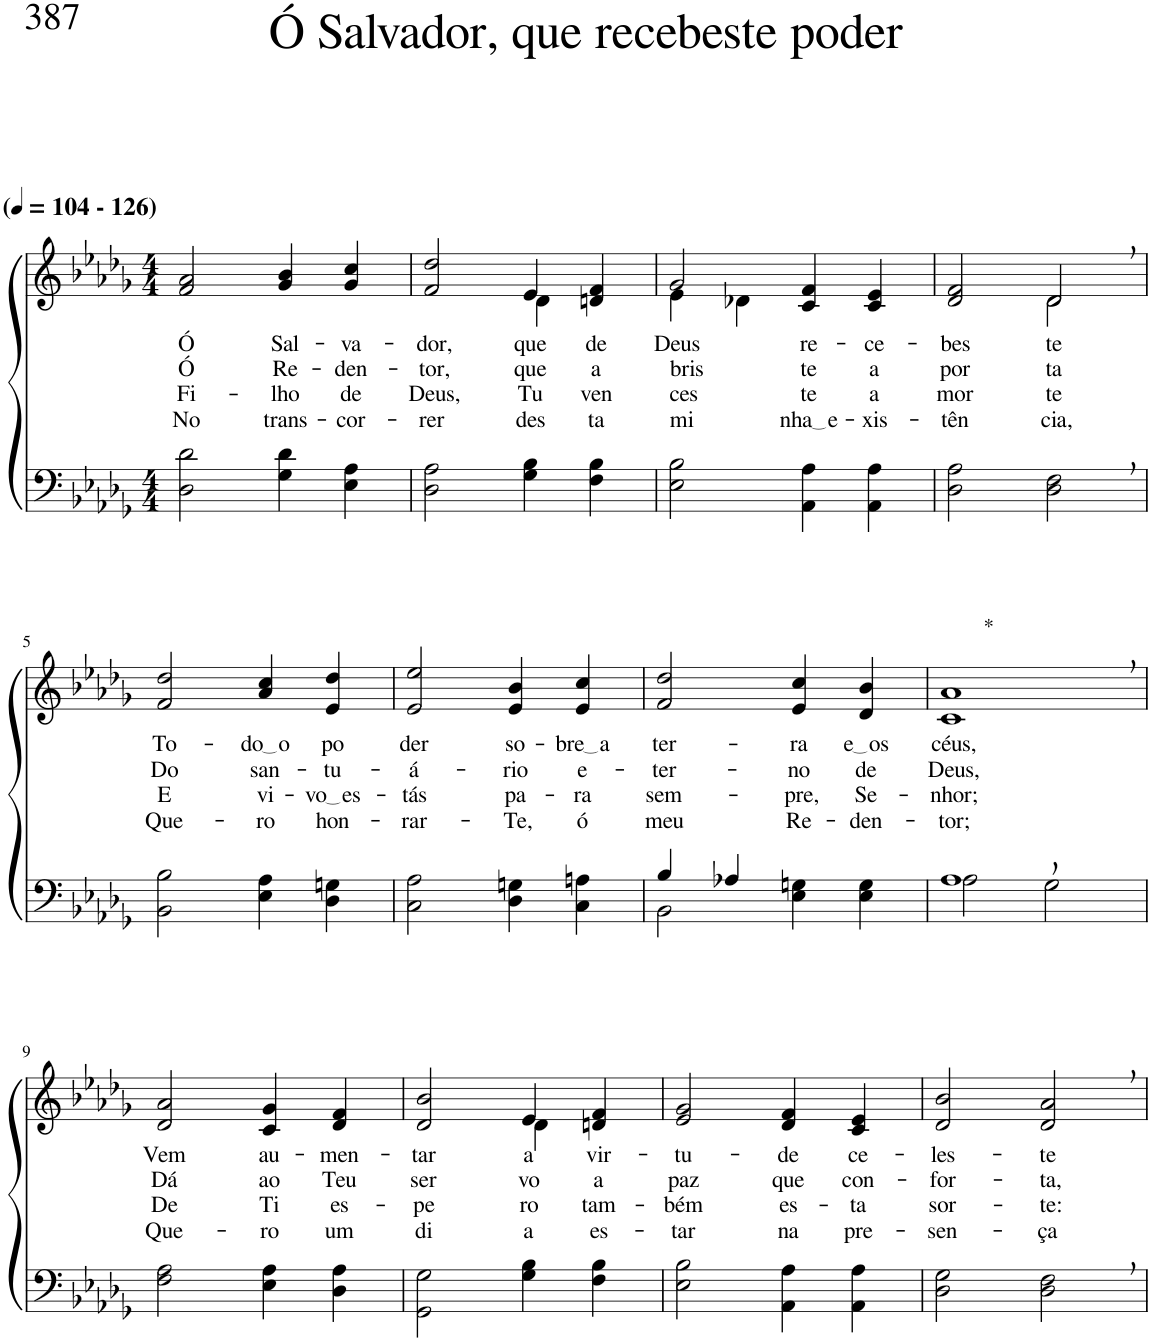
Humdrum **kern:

**kern	**kern	**text	**text	**text	**text
*part2	*part1	*part1	*part1	*part1	*part1
*staff2	*staff1	*staff1	*staff1	*staff1	*staff1
*I"Parte III e IV	*I"Parte I e II	*	*	*	*
*clefF4	*clefG2	*	*	*	*
*k[b-e-a-d-g-]	*k[b-e-a-d-g-]	*	*	*	*
*M4/4	*M4/4	*	*	*	*
*MM104	*MM104	*	*	*	*
=1	=1	=1	=1	=1	=1
!	!LO:TX:a:B:t=(	!	!	!	!
!	!LO:TX:a:B:t=- 126)	!	!	!	!
!	!	!LO:LY:b	!LO:LY:b	!LO:LY:b	!LO:LY:b
2D-\ 2d-\	2f/ 2a-/	Ó	Ó	Fi-	No
!	!	!LO:LY:b	!LO:LY:b	!LO:LY:b	!LO:LY:b
4G-\ 4d-\	4g-/ 4b-/	Sal-	Re-	-lho	trans-
!	!	!LO:LY:b	!LO:LY:b	!LO:LY:b	!LO:LY:b
4E-\ 4A-\	4g-/ 4cc/	-va-	-den-	de	-cor-
=2	=2	=2	=2	=2	=2
!	!	!LO:LY:b	!LO:LY:b	!LO:LY:b	!LO:LY:b
*	*^	*	*	*	*
2D-\ 2A-\	2f/ 2dd-/	2ryy	-dor,	-tor,	Deus,	-rer
!	!	!	!LO:LY:b	!LO:LY:b	!LO:LY:b	!LO:LY:b
4G-\ 4B-\	4e-/	4d-\	que	que	Tu	des-
!	!	!	!LO:LY:b	!LO:LY:b	!LO:LY:b	!LO:LY:b
4F\ 4B-\	4dn/ 4f/	4ryy	de	a-	ven-	-ta
=3	=3	=3	=3	=3	=3	=3
!	!	!	!LO:LY:b	!LO:LY:b	!LO:LY:b	!LO:LY:b
2E-\ 2B-\	2g-/	4e-\	Deus	-bris-	-ces-	mi-
.	.	4d-X\	.	.	.	.
!	!	!	!LO:LY:b	!LO:LY:b	!LO:LY:b	!LO:LY:b
4AA-\ 4A-\	4c/ 4f/	2ryy	re-	-te	-te	nha e
!	!	!	!LO:LY:b	!LO:LY:b	!LO:LY:b	!LO:LY:b
4AA-\ 4A-\	4c/ 4e-/	.	-ce-	a	a	-xis-
=4	=4	=4	=4	=4	=4	=4
!	!	!	!LO:LY:b	!LO:LY:b	!LO:LY:b	!LO:LY:b
2D-\ 2A-\	2d-/ 2f/	2ryy	-bes-	por-	mor-	-tên-
!	!	!	!LO:LY:b	!LO:LY:b	!LO:LY:b	!LO:LY:b
2D-\, 2F\,	2d-,/	2d-\	-te	-ta	-te	-cia,
!!LO:LB:g=z
=5	=5	=5	=5	=5	=5	=5
!	!	!	!LO:LY:b	!LO:LY:b	!LO:LY:b	!LO:LY:b
*	*v	*v	*	*	*	*
2BB-\ 2B-\	2f/ 2dd-/	To-	Do	-E	Que-
!	!	!LO:LY:b	!LO:LY:b	!LO:LY:b	!LO:LY:b
4E-\ 4A-\	4a-/ 4cc/	do o	san-	vi-	-ro
!	!	!LO:LY:b	!LO:LY:b	!LO:LY:b	!LO:LY:b
4D-\ 4Gn\	4e-/ 4dd-/	po	-tu-	vo es	hon-
=6	=6	=6	=6	=6	=6
!	!	!LO:LY:b	!LO:LY:b	!LO:LY:b	!LO:LY:b
2C\ 2A-\	2e-/ 2ee-/	der	-á-	-tás	-rar-
!	!	!LO:LY:b	!LO:LY:b	!LO:LY:b	!LO:LY:b
4D-\ 4Gn\	4e-/ 4b-/	so-	-rio	pa-	-Te,
!	!	!LO:LY:b	!LO:LY:b	!LO:LY:b	!LO:LY:b
4C\ 4An\	4e-/ 4cc/	bre a	e-	-ra	ó
=7	=7	=7	=7	=7	=7
*^	*	*	*	*	*
!	!	!	!LO:LY:b	!LO:LY:b	!LO:LY:b	!LO:LY:b
4B-/	2BB-\	2f/ 2dd-/	ter-	-ter-	sem-	meu
4A-X/	.	.	.	.	.	.
!	!	!	!LO:LY:b	!LO:LY:b	!LO:LY:b	!LO:LY:b
2ryy	4E-\ 4Gn\	4e-/ 4cc/	-ra	-no	-pre,	Re-
!	!	!	!LO:LY:b	!LO:LY:b	!LO:LY:b	!LO:LY:b
.	4E-\ 4G\	4d-/ 4b-/	e os	de	Se-	-den-
=8	=8	=8	=8	=8	=8	=8
!	!	!LO:TX:a:t=*	!	!	!	!
!	!	!	!LO:LY:b	!LO:LY:b	!LO:LY:b	!LO:LY:b
1A-,	2A-\	1c, 1a-,	céus,	Deus,	-nhor;	-tor;
.	2G-\	.	.	.	.	.
!!LO:LB:g=z
=9	=9	=9	=9	=9	=9	=9
!	!	!	!LO:LY:b	!LO:LY:b	!LO:LY:b	!LO:LY:b
*v	*v	*	*	*	*	*
2F\ 2A-\	2d-/ 2a-/	Vem	Dá	De	Que-
!	!	!LO:LY:b	!LO:LY:b	!LO:LY:b	!LO:LY:b
4E-\ 4A-\	4c/ 4g-/	au-	ao	Ti	-ro
!	!	!LO:LY:b	!LO:LY:b	!LO:LY:b	!LO:LY:b
4D-\ 4A-\	4d-/ 4f/	-men-	Teu	es-	um
=10	=10	=10	=10	=10	=10
!	!	!LO:LY:b	!LO:LY:b	!LO:LY:b	!LO:LY:b
*	*^	*	*	*	*
2GG-\ 2G-\	2d-/ 2b-/	2ryy	-tar	ser-	-pe-	di-
!	!	!	!LO:LY:b	!LO:LY:b	!LO:LY:b	!LO:LY:b
4G-\ 4B-\	4e-/	4d-\	a	-vo	ro	-a
!	!	!	!LO:LY:b	!LO:LY:b	!LO:LY:b	!LO:LY:b
4F\ 4B-\	4dn/ 4f/	4ryy	vir-	a	tam-	es-
=11	=11	=11	=11	=11	=11	=11
!	!	!	!LO:LY:b	!LO:LY:b	!LO:LY:b	!LO:LY:b
*	*v	*v	*	*	*	*
2E-\ 2B-\	2e-/ 2g-/	-tu-	paz	-bém	-tar
!	!	!LO:LY:b	!LO:LY:b	!LO:LY:b	!LO:LY:b
4AA-\ 4A-\	4d-/ 4f/	-de	que	es-	na
!	!	!LO:LY:b	!LO:LY:b	!LO:LY:b	!LO:LY:b
4AA-\ 4A-\	4c/ 4e-/	ce-	con-	-ta	pre-
=12	=12	=12	=12	=12	=12
!	!	!LO:LY:b	!LO:LY:b	!LO:LY:b	!LO:LY:b
2D-\ 2G-\	2d-/ 2b-/	-les-	-for-	sor-	-sen-
!	!	!LO:LY:b	!LO:LY:b	!LO:LY:b	!LO:LY:b
2D-\, 2F\,	2d-/, 2a-/,	-te	-ta,	-te:	-ça
=	=	=	=	=	=
*-	*-	*-	*-	*-	*-
